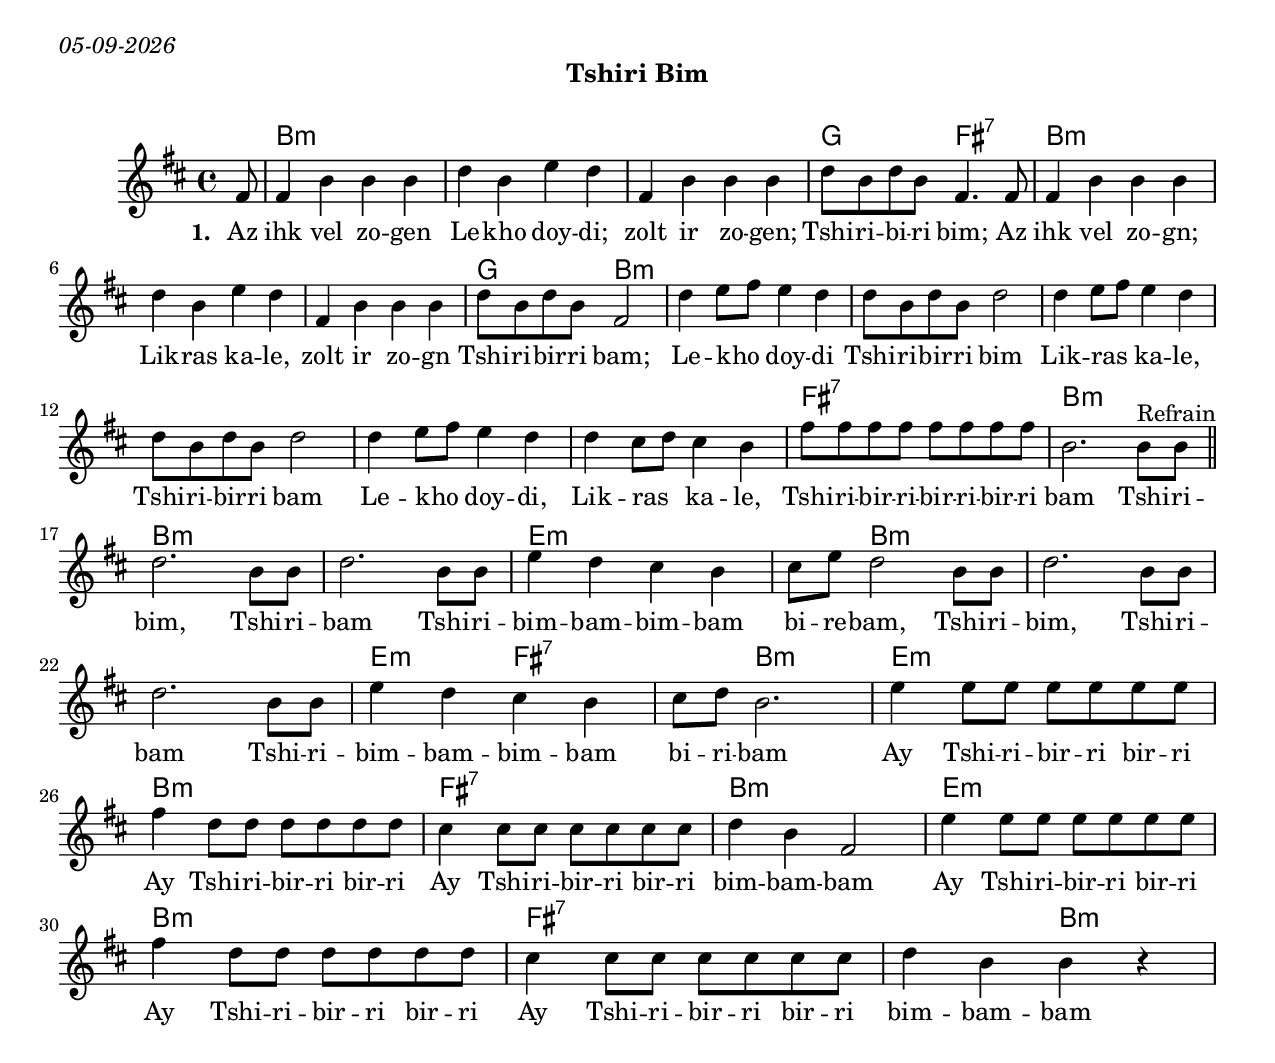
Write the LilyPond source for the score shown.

\version "2.18.0"
\include "english.ly"
\paper{
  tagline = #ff
  print-all-headers = ##t
  #(set-paper-size "letter")
}
date = #(strftime "%d-%m-%Y" (localtime (current-time)))

\markup{ \italic{ \date }  }

%\markup{ Got something to say? }

global = {
  \clef treble
  \key e \minor
  \time 4/4
  \set Score.markFormatter = #format-mark-box-alphabet
}

%#################################### Melody ########################
%melody =  \transpose c d \relative c' {  %transpose for clarinet
melody = \relative c'' {
  \global
  \partial 8 b8   %lead in notes
   b4 e e e
   g e a g
   b, e e e
   g8 e g e b4.b8

   b4 e e e
   g e a g
   b, e e e
   g8 e g e b2

   g'4 a8 b a4 g
   g8 e g e g2
   g4 a8 b a4 g
   g8 e g e g2

   g4 a8 b a4 g
   g4 fs8 g fs4 e
   b'8 b b b b b b b
   e,2.   e8 ^Refrain e
   \break
   %refrain
   g2. e8 e
   g2. e8 e
   a4 g fs e



   fs8 a g2 e8 e

   g2. e8 e
   \break
   g2. e8 e
   a4 g fs e
   fs8 g e2.

   a4 a8 a a a a a|
   \break
   b4 g8 g g g g g
   fs4 fs8 fs fs fs fs fs
   g4 e b2


   a'4 a8 a a a a a|
   b4 g8 g g g g g
   fs4 fs8 fs fs fs fs fs
   g4 e e r


}
%################################# Lyrics #####################
\addlyrics{ \set stanza = #"1. "

    Az ihk vel zo -- gen Le -- kho doy -- di;
    zolt ir zo -- gen; Tshi -- ri -- bi -- ri bim;
    Az ihk vel zo -- gn; Lik -- ras ka -- le,
    zolt ir zo -- gn Tshi -- ri -- bir -- ri bam;

    Le -- kho _ doy -- di Tshi -- ri -- bir -- ri bim
    Lik -- ras  _ ka -- le, Tshi -- ri -- bir -- ri bam

     Le -- kho _ doy -- di, Lik -- ras  _ ka -- le,
     Tshi -- ri -- bir -- ri -- bir -- ri -- bir -- ri bam
     % refrain
     Tshi -- ri -- bim, Tshi -- ri -- bam
     Tshi -- ri -- bim -- bam -- bim -- bam
     bi -- re -- bam,

     Tshi -- ri -- bim, Tshi -- ri -- bam
     Tshi -- ri -- bim -- bam -- bim -- bam bi -- ri -- bam

     Ay Tshi -- ri -- bir -- ri  bir -- ri
     Ay Tshi -- ri -- bir -- ri  bir -- ri
     Ay Tshi -- ri -- bir -- ri  bir -- ri
     bim -- bam -- bam

     Ay Tshi -- ri -- bir -- ri  bir -- ri
     Ay Tshi -- ri -- bir -- ri  bir -- ri
     Ay Tshi -- ri -- bir -- ri  bir -- ri
       bim -- bam -- bam
}
 %################################# Chords #######################
harmonies = \chordmode {
  s8
  e1*3:m
  c2 b2:7
  e1*3:m
  c2 e2:m
  e1*6:m
  b1:7
  e1:m \bar"||"
  %b
  e1*2:m
  a4*5:m
  e4*3:m
  e1*2:m
  a2:m b2:7
  b4:7 e4*3:m
  a1:m
  e1:m
  b1:7
  e1:m
  a1:m
  e1:m
  b2*3:7

  e2:m
}

\score {
  <<
    \new ChordNames {
      \set chordChanges = ##t
      \transpose e' b \harmonies
    }
    \new Staff  \transpose e' b \melody
  >>
  \header{
    title= ""
    subtitle="Tshiri Bim"
    composer= ""
    instrument =""
    arranger= ""
  }
  \layout{indent = 1.0\cm}
  \midi {
    \tempo 4 = 120

    % \midi { }
  }
}
%{
% more verses:
\markup{}
\markup {
  \fill-line {
    \hspace #0.1 % distance from left margin
    \column {
      \line { "1."
	\column {
	  ""
	}
      }
      \hspace #0.2 % vertical distance between verses
      \line { "2."
	\column {
	 ""
	}
      }
    }
    \hspace #0.1  % horiz. distance between columns
    \column {
      \line { "3."
	\column {
	  ""
	}
      }
      \hspace #0.2 % distance between verses
      \line { "4."
	\column {
	 ""
	}
      }
    }
    \hspace #0.1 % distance to right margin
  }
}

%}
